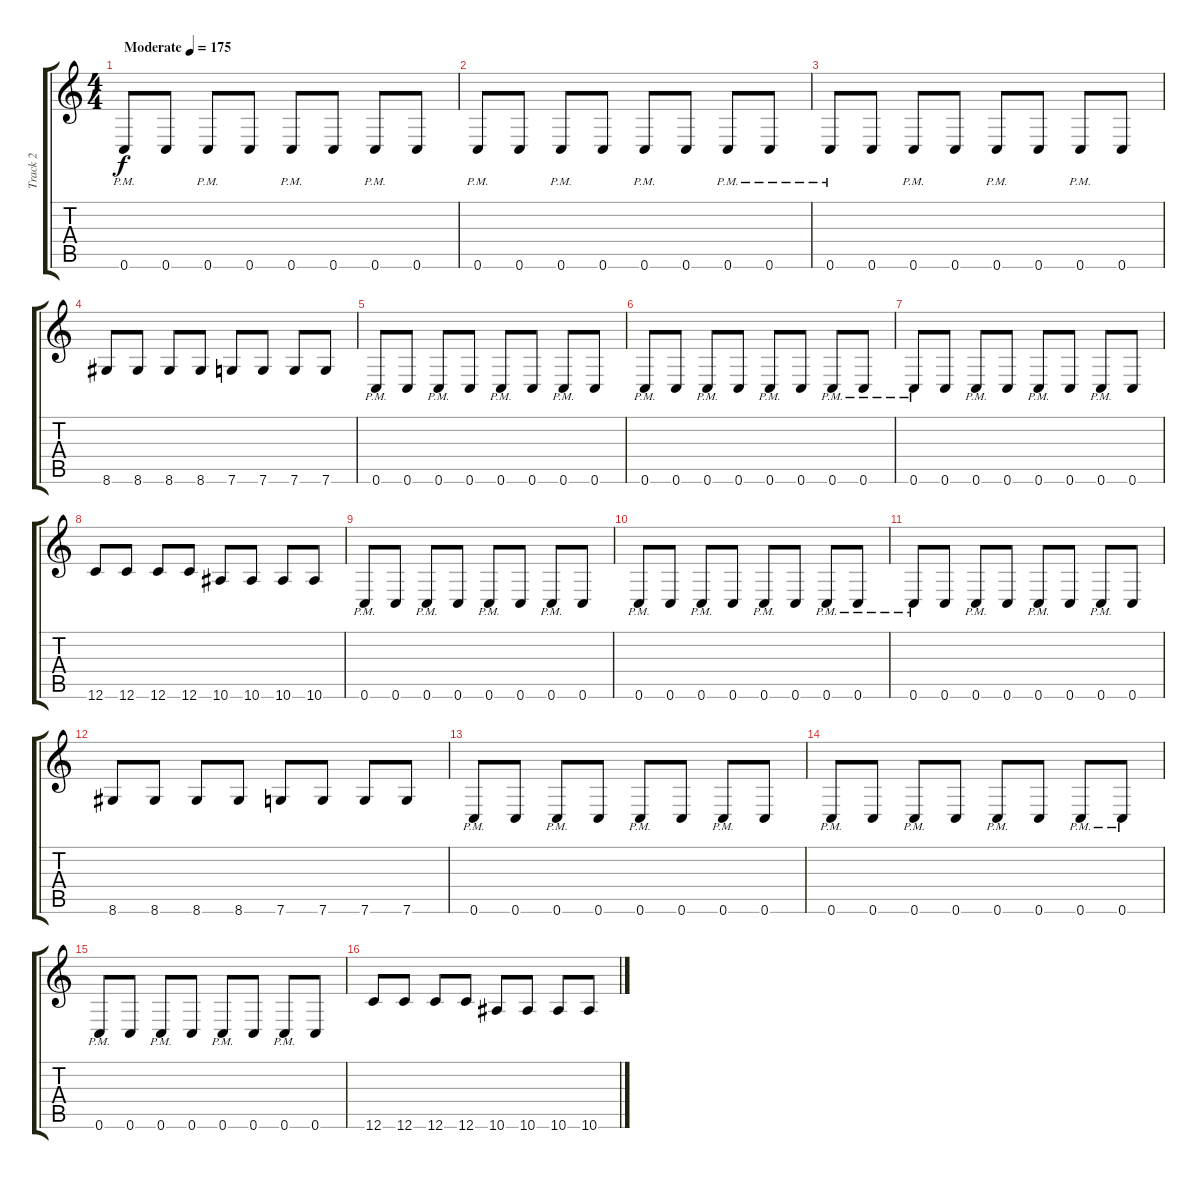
\track ("Track 2" "Track 2") {instrument distortionguitar}
\staff {score tabs}
\tuning (D4 A3 F3 C3 G2 C2) {hide}
\ts (4 4)
\section ("" "")
\tempo (175 "Moderate")
\clef g2
\ks c
0.6{pm}.8{dy f instrument distortionguitar} 0.6.8 0.6{pm}.8 0.6.8 0.6{pm}.8 0.6.8 0.6{pm}.8 0.6.8 |
0.6{pm}.8 0.6.8 0.6{pm}.8 0.6.8 0.6{pm}.8 0.6.8 0.6{pm}.8 0.6{pm}.8 |
0.6{pm}.8 0.6.8 0.6{pm}.8 0.6.8 0.6{pm}.8 0.6.8 0.6{pm}.8 0.6.8 |
8.6.8 8.6.8 8.6.8 8.6.8 7.6.8 7.6.8 7.6.8 7.6.8 |
0.6{pm}.8 0.6.8 0.6{pm}.8 0.6.8 0.6{pm}.8 0.6.8 0.6{pm}.8 0.6.8 |
0.6{pm}.8 0.6.8 0.6{pm}.8 0.6.8 0.6{pm}.8 0.6.8 0.6{pm}.8 0.6{pm}.8 |
0.6{pm}.8 0.6.8 0.6{pm}.8 0.6.8 0.6{pm}.8 0.6.8 0.6{pm}.8 0.6.8 |
12.6.8 12.6.8 12.6.8 12.6.8 10.6.8 10.6.8 10.6.8 10.6.8 |
0.6{pm}.8 0.6.8 0.6{pm}.8 0.6.8 0.6{pm}.8 0.6.8 0.6{pm}.8 0.6.8 |
0.6{pm}.8 0.6.8 0.6{pm}.8 0.6.8 0.6{pm}.8 0.6.8 0.6{pm}.8 0.6{pm}.8 |
0.6{pm}.8 0.6.8 0.6{pm}.8 0.6.8 0.6{pm}.8 0.6.8 0.6{pm}.8 0.6.8 |
8.6.8 8.6.8 8.6.8 8.6.8 7.6.8 7.6.8 7.6.8 7.6.8 |
0.6{pm}.8 0.6.8 0.6{pm}.8 0.6.8 0.6{pm}.8 0.6.8 0.6{pm}.8 0.6.8 |
0.6{pm}.8 0.6.8 0.6{pm}.8 0.6.8 0.6{pm}.8 0.6.8 0.6{pm}.8 0.6{pm}.8 |
0.6{pm}.8 0.6.8 0.6{pm}.8 0.6.8 0.6{pm}.8 0.6.8 0.6{pm}.8 0.6.8 |
12.6.8 12.6.8 12.6.8 12.6.8 10.6.8 10.6.8 10.6.8 10.6.8
